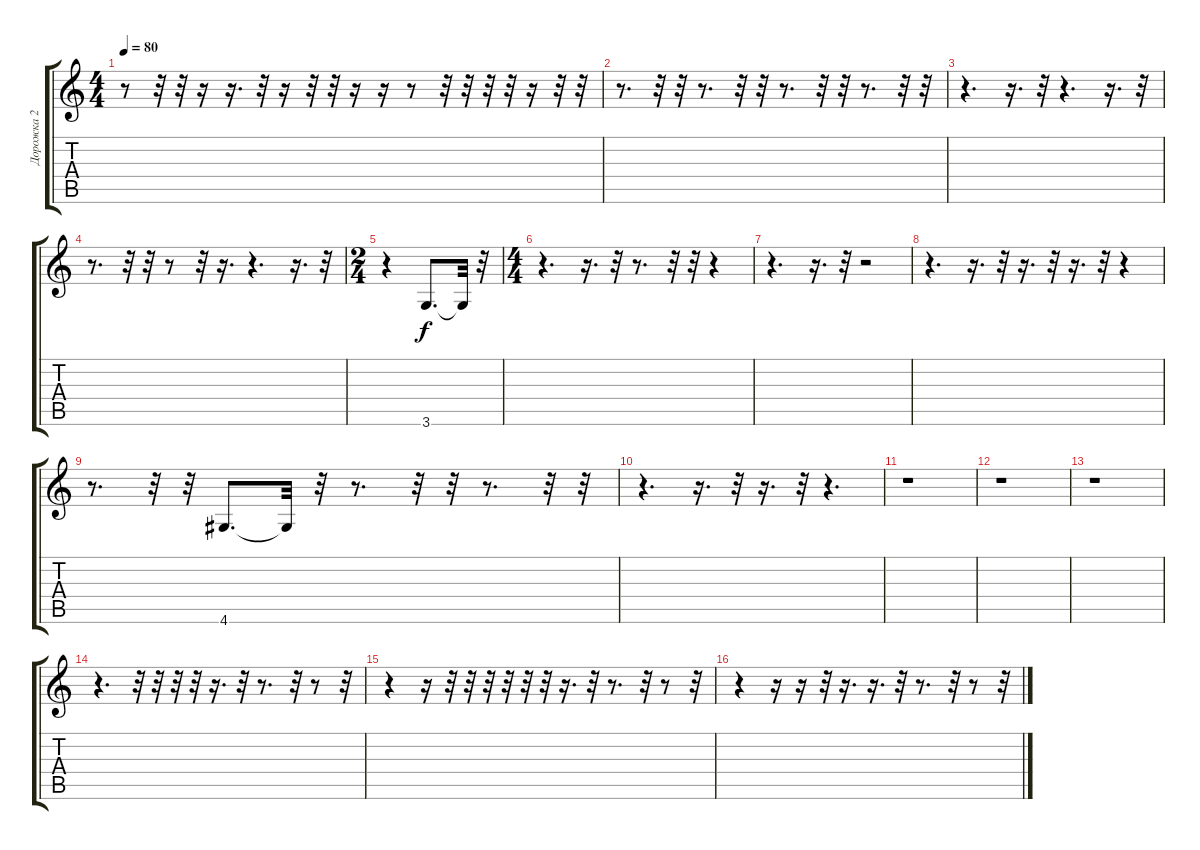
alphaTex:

\track ("Дорожка 2" "Дорожка 2") {instrument electricbasspick}
\staff {score tabs}
\tuning (E4 B3 G3 D3 A2 E2) {hide}
\ts (4 4)
\tempo 80
\clef g2
\ks c
r.8{dy f} r.32 r.32 r.16 r.16{d} r.32 r.16 r.32 r.32 r.16 r.16 r.8 r.32 r.32 r.32 r.32 r.16 r.32 r.32 |
r.8{d} r.32 r.32 r.8{d} r.32 r.32 r.8{d} r.32 r.32 r.8{d} r.32 r.32 |
r.4{d} r.16{d} r.32 r.4{d} r.16{d} r.32 |
r.8{d} r.32 r.32 r.8 r.32 r.16{d} r.4{d} r.16{d} r.32 |
\ts (2 4)
r.4 3.6.8{d} 3.6{t}.32 r.32 |
\ts (4 4)
r.4{d} r.16{d} r.32 r.8{d} r.32 r.32 r.4 |
r.4{d} r.16{d} r.32 r.2 |
r.4{d} r.16{d} r.32 r.16{d} r.32 r.16{d} r.32 r.4 |
r.8{d} r.32 r.32 4.6.8{d} 4.6{t}.32 r.32 r.8{d} r.32 r.32 r.8{d} r.32 r.32 |
r.4{d} r.16{d} r.32 r.16{d} r.32 r.4{d} |
r.1 |
r.1 |
r.1 |
r.4{d} r.32 r.32 r.32 r.32 r.16{d} r.32 r.8{d} r.32 r.8 r.32 |
r.4 r.16 r.32 r.32 r.32 r.32 r.32 r.32 r.16{d} r.32 r.8{d} r.32 r.8 r.32 |
r.4 r.16 r.16 r.32 r.16{d} r.16{d} r.32 r.8{d} r.32 r.8 r.32
